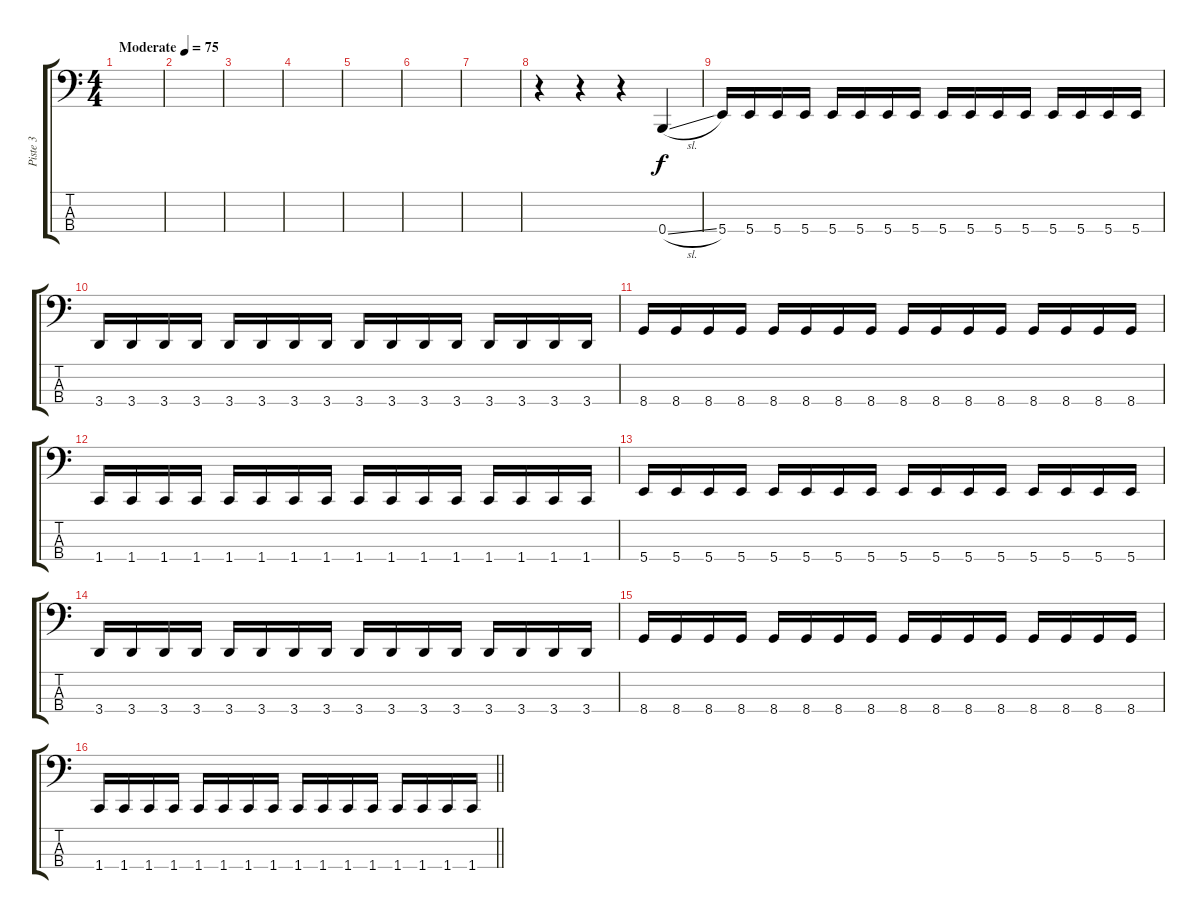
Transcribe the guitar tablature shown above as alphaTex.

\track ("Piste 3" "Piste 3") {instrument electricbasspick}
\staff {score tabs}
\tuning (E2 B1 Gb1 B0) {hide}
\ts (4 4)
\tempo (75 "Moderate")
\clef f4
\ks c
|
|
|
|
|
|
|
r.4 r.4 r.4 0.4{sl}.4 |
5.4.16 5.4.16 5.4.16 5.4.16 5.4.16 5.4.16 5.4.16 5.4.16 5.4.16 5.4.16 5.4.16 5.4.16 5.4.16 5.4.16 5.4.16 5.4.16 |
3.4.16 3.4.16 3.4.16 3.4.16 3.4.16 3.4.16 3.4.16 3.4.16 3.4.16 3.4.16 3.4.16 3.4.16 3.4.16 3.4.16 3.4.16 3.4.16 |
8.4.16 8.4.16 8.4.16 8.4.16 8.4.16 8.4.16 8.4.16 8.4.16 8.4.16 8.4.16 8.4.16 8.4.16 8.4.16 8.4.16 8.4.16 8.4.16 |
1.4.16 1.4.16 1.4.16 1.4.16 1.4.16 1.4.16 1.4.16 1.4.16 1.4.16 1.4.16 1.4.16 1.4.16 1.4.16 1.4.16 1.4.16 1.4.16 |
5.4.16 5.4.16 5.4.16 5.4.16 5.4.16 5.4.16 5.4.16 5.4.16 5.4.16 5.4.16 5.4.16 5.4.16 5.4.16 5.4.16 5.4.16 5.4.16 |
3.4.16 3.4.16 3.4.16 3.4.16 3.4.16 3.4.16 3.4.16 3.4.16 3.4.16 3.4.16 3.4.16 3.4.16 3.4.16 3.4.16 3.4.16 3.4.16 |
8.4.16 8.4.16 8.4.16 8.4.16 8.4.16 8.4.16 8.4.16 8.4.16 8.4.16 8.4.16 8.4.16 8.4.16 8.4.16 8.4.16 8.4.16 8.4.16 |
\barLineRight lightlight
1.4.16 1.4.16 1.4.16 1.4.16 1.4.16 1.4.16 1.4.16 1.4.16 1.4.16 1.4.16 1.4.16 1.4.16 1.4.16 1.4.16 1.4.16 1.4.16
